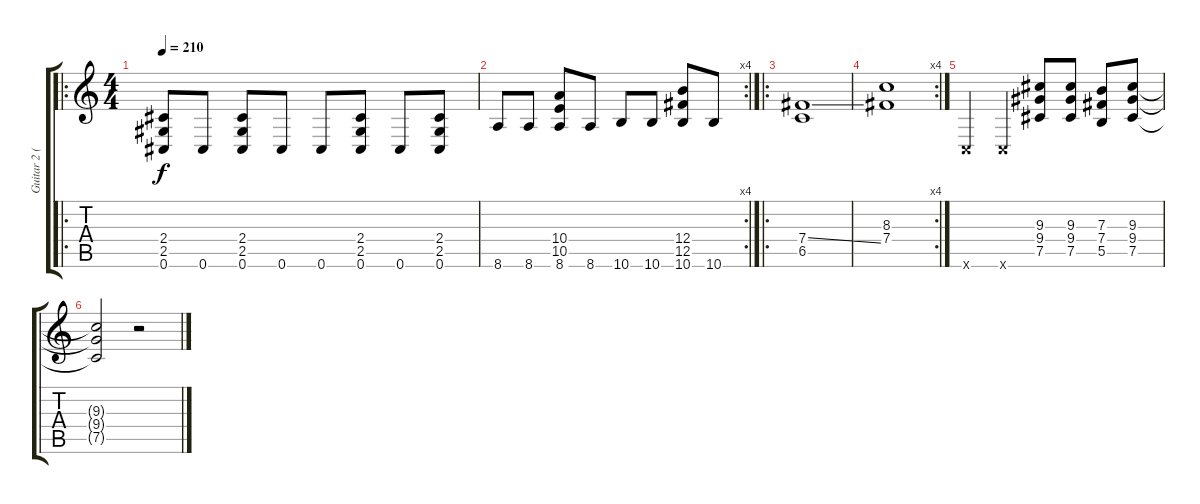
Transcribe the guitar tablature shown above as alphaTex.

\track ("Guitar 2 (Ale)" "Guitar 2 (") {instrument distortionguitar}
\staff {score tabs}
\tuning (Db4 Ab3 E3 B2 Gb2 Db2) {hide}
\ro
\ts (4 4)
\tempo 210
\clef g2
\ks c
(2.4 2.5 0.6).8{dy f} 0.6.8 (2.4 2.5 0.6).8 0.6.8 0.6.8 (2.4 2.5 0.6).8 0.6.8 (2.4 2.5 0.6).8 |
\rc 4
8.6.8 8.6.8 (10.4 10.5 8.6).8 8.6.8 10.6.8 10.6.8 (12.4 12.5 10.6).8 10.6.8 |
\ro
(7.4{ss} 6.5).1 |
\rc 4
(8.3 7.4).1 |
-1.6{x}.4 -1.6{x}.4 (9.3 9.4 7.5).8 (9.3 9.4 7.5).8 (7.3 7.4 5.5).8 (9.3 9.4 7.5).8 |
(9.3{t} 9.4{t} 7.5{t}).2 r.2
